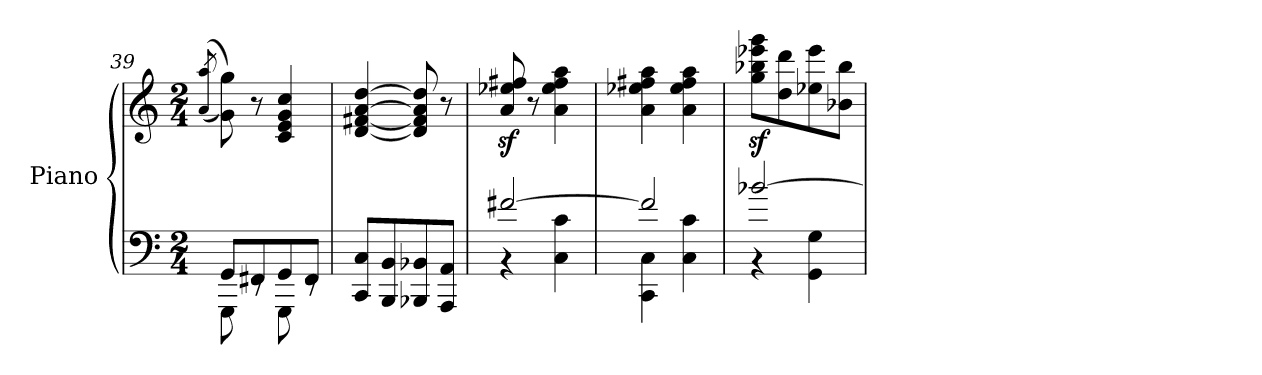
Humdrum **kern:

**kern	**kern
*part1	*part1
*staff2	*staff1
*I"Piano	*
*I'Pno.	*
*clefF4	*clefG2
*k[]	*k[]
*M2/4	*M2/4
=39	=39
.	(<(>8qa/ 8qaa/
*^	*
8GG/L	8GGG\	8g\ 8gg\))
8FF#X/	8rEE	8r
8GG/	8GGG\	4c/ 4e/ 4g/ 4cc/
8FF#/J	8rEE	.
*v	*v	*
=40	=40
8CC/ 8C/L	[4d/ [4f#X/ [4a/ [4dd/
8BBB/ 8BB/	.
8BBB-X/ 8BB-X/	8d/] 8f#/] 8a/] 8dd/]
8AAA/ 8AA/J	8r
!!LO:LB:g=z
=41	=41
*^	*
[2f#X/	4r	8a/z< 8ee-X/z< 8ff#X/z<
.	.	8r
.	4C\ 4c\	4a\ 4ee-\ 4ff#\ 4aa\
=42	=42	=42
2f#/]	4CC\ 4C\	4a\ 4ee-X\ 4ff#X\ 4aa\
.	4C\ 4c\	4a\ 4ee-\ 4ff#\ 4aa\
=43	=43	=43
[2b-X/	4r	8gg\z< 8bb-X\z< 8eee-X\z< 8ggg\z<L
.	.	8dd\ 8ddd\
.	4GG\ 4G\	8ee-X\ 8eee-\
.	.	8b-X\ 8bb-\J
*v	*v	*
=	=
*-	*-
